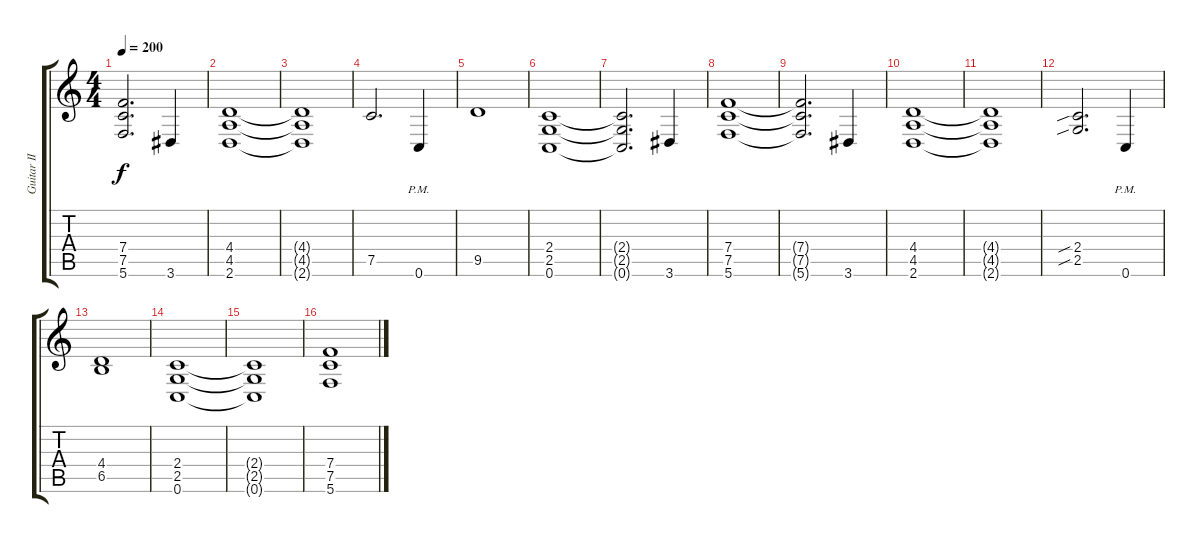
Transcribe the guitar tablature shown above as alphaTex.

\track ("Guitar II" "Guitar II") {instrument distortionguitar}
\staff {score tabs}
\tuning (C4 G3 Eb3 Bb2 F2 C2) {hide}
\ts (4 4)
\tempo 200
\clef g2
\ks c
(7.4 7.5 5.6).2{d dy f} 3.6.4 |
(4.4 4.5 2.6).1 |
(4.4{t} 4.5{t} 2.6{t}).1 |
7.5.2{d} 0.6{pm}.4 |
9.5.1 |
(2.4 2.5 0.6).1 |
(2.4{t} 2.5{t} 0.6{t}).2{d} 3.6.4 |
(7.4 7.5 5.6).1 |
(7.4{t} 7.5{t} 5.6{t}).2{d} 3.6.4 |
(4.4 4.5 2.6).1 |
(4.4{t} 4.5{t} 2.6{t}).1 |
(2.4{sib} 2.5{sib}).2{d} 0.6{pm}.4 |
(4.4 6.5).1 |
(2.4 2.5 0.6).1 |
(2.4{t} 2.5{t} 0.6{t}).1 |
(7.4 7.5 5.6).1
